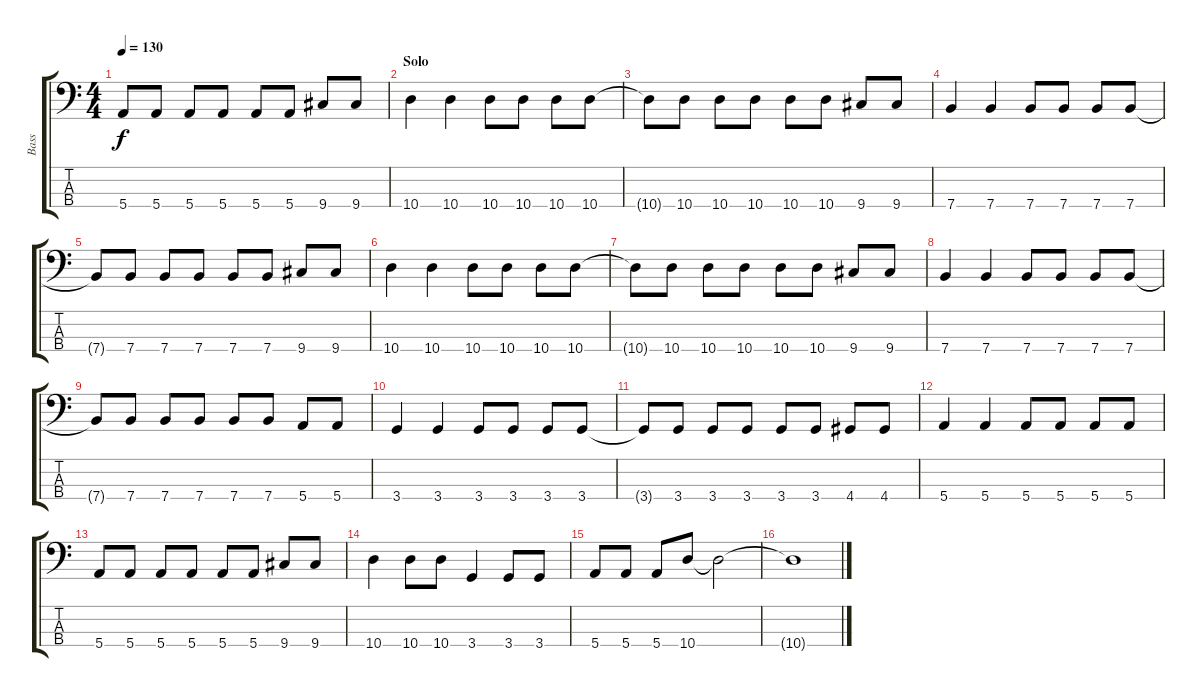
\track ("Bass" "Bass") {instrument electricbassfinger}
\staff {score tabs}
\tuning (G2 D2 A1 E1) {hide}
\ts (4 4)
\tempo 130
\clef f4
\ks c
5.4.8{dy f} 5.4.8 5.4.8 5.4.8 5.4.8 5.4.8 9.4.8 9.4.8 |
\section ("" "Solo")
10.4.4 10.4.4 10.4.8 10.4.8 10.4.8 10.4.8 |
10.4{t}.8 10.4.8 10.4.8 10.4.8 10.4.8 10.4.8 9.4.8 9.4.8 |
7.4.4 7.4.4 7.4.8 7.4.8 7.4.8 7.4.8 |
7.4{t}.8 7.4.8 7.4.8 7.4.8 7.4.8 7.4.8 9.4.8 9.4.8 |
10.4.4 10.4.4 10.4.8 10.4.8 10.4.8 10.4.8 |
10.4{t}.8 10.4.8 10.4.8 10.4.8 10.4.8 10.4.8 9.4.8 9.4.8 |
7.4.4 7.4.4 7.4.8 7.4.8 7.4.8 7.4.8 |
7.4{t}.8 7.4.8 7.4.8 7.4.8 7.4.8 7.4.8 5.4.8 5.4.8 |
3.4.4 3.4.4 3.4.8 3.4.8 3.4.8 3.4.8 |
3.4{t}.8 3.4.8 3.4.8 3.4.8 3.4.8 3.4.8 4.4.8 4.4.8 |
5.4.4 5.4.4 5.4.8 5.4.8 5.4.8 5.4.8 |
5.4.8 5.4.8 5.4.8 5.4.8 5.4.8 5.4.8 9.4.8 9.4.8 |
10.4.4 10.4.8 10.4.8 3.4.4 3.4.8 3.4.8 |
5.4.8 5.4.8 5.4.8 10.4.8 10.4{t}.2 |
10.4{t}.1
